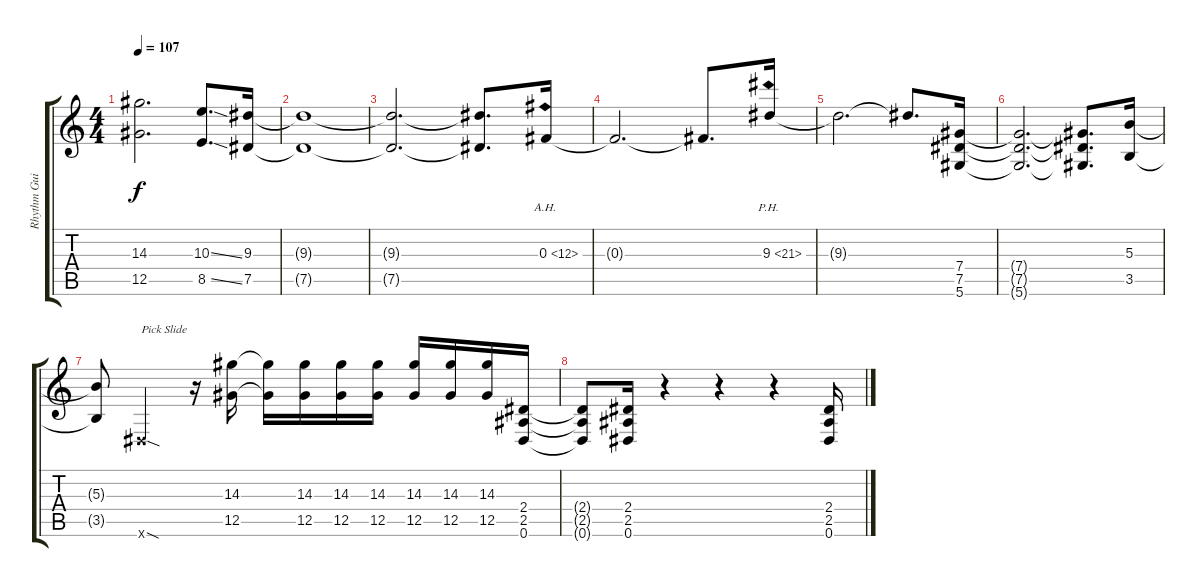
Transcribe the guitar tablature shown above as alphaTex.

\track ("Rhythm Guitar   " "Rhythm Gui") {instrument overdrivenguitar}
\staff {score tabs}
\tuning (Eb4 Bb3 Gb3 Db3 Ab2 Eb2) {hide}
\ts (4 4)
\tempo 107
\clef g2
\ks c
(14.3{t} 12.5{t}).2{d dy f} (10.3{ss} 8.5{ss}).8{d} (9.3 7.5).16 |
(9.3{t} 7.5{t}).1 |
(9.3{t} 7.5{t}).2{d} (9.3{t} 7.5{t}).8{d} 0.3{ah 12}.16 |
0.3{t}.2{d} 0.3{t}.8{d} 9.3{ph 12}.16 |
9.3{t}.2{d} 9.3{t}.8{d} (7.4 7.5 5.6).16 |
(7.4{t} 7.5{t} 5.6{t}).2{d} (7.4{t} 7.5{t} 5.6{t}).8{d} (5.3 3.5).16 |
(5.3{t} 3.5{t}).8 0.6{sod x}.4{txt "Pick Slide"} r.16 (14.3 12.5).16 (14.3{t} 12.5{t}).16 (14.3 12.5).16 (14.3 12.5).16 (14.3 12.5).16 (14.3 12.5).16 (14.3 12.5).16 (14.3 12.5).16 (2.4 2.5 0.6).16 |
(2.4{t} 2.5{t} 0.6{t}).8 (2.4 2.5 0.6).16 r.4 r.4 r.4 (2.4 2.5 0.6).16
